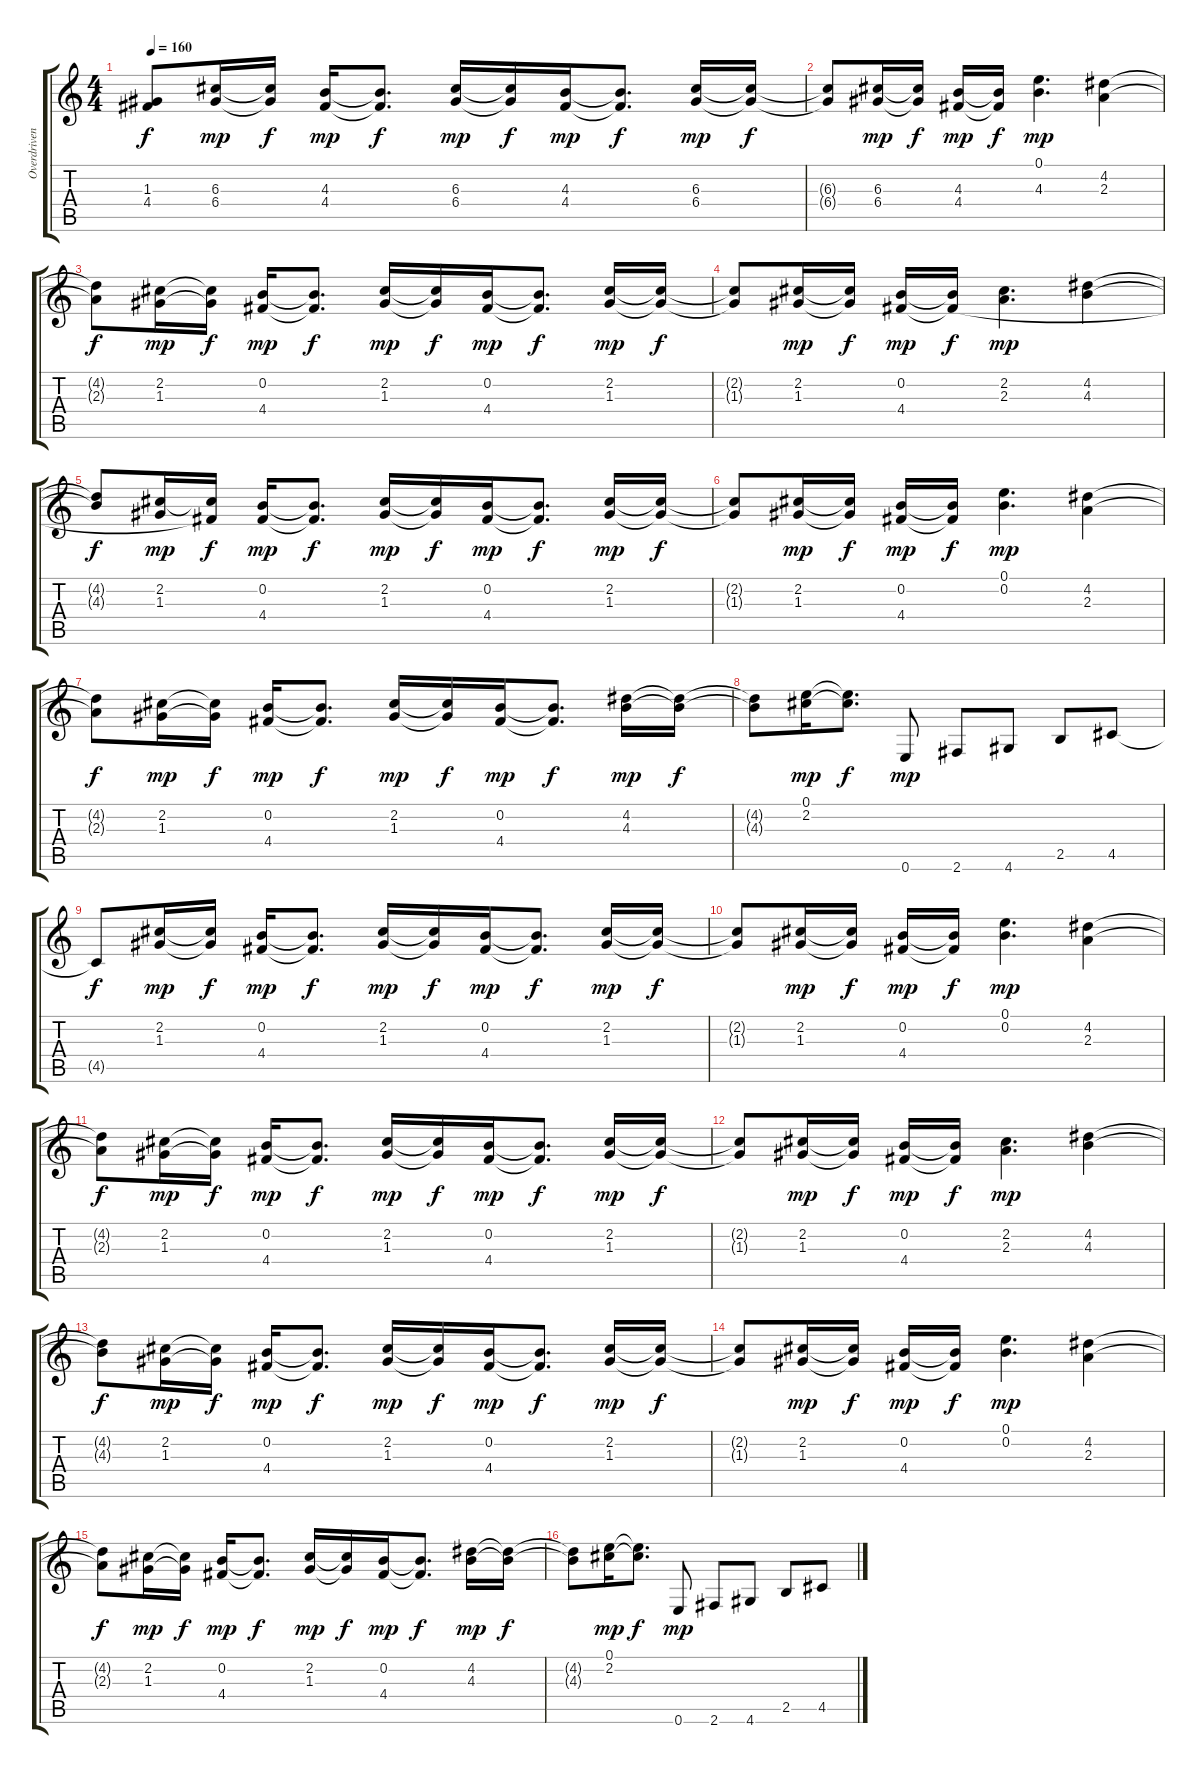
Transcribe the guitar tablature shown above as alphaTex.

\track ("Overdriven Guitar" "Overdriven") {instrument overdrivenguitar}
\staff {score tabs}
\tuning (E4 B3 G3 D3 A2 E2) {hide}
\ts (4 4)
\tempo 160
\clef g2
\ks c
(1.3{t} 4.4{t}).8{dy f} (6.3 6.4).16{dy mp volume 13} (6.3{t} 6.4{t}).16{dy f} (4.3 4.4).16{dy mp} (4.3{t} 4.4{t}).8{d dy f} (6.3 6.4).16{dy mp} (6.3{t} 6.4{t}).16{dy f} (4.3 4.4).16{dy mp} (4.3{t} 4.4{t}).8{d dy f} (6.3 6.4).16{dy mp} (6.3{t} 6.4{t}).16{dy f} |
(6.3{t} 6.4{t}).8 (6.3 6.4).16{dy mp} (6.3{t} 6.4{t}).16{dy f} (4.3 4.4).16{dy mp} (4.3{t} 4.4{t}).16{dy f} (0.1 4.3).4{d dy mp} (4.2 2.3).4 |
(4.2{t} 2.3{t}).8{dy f} (2.2 1.3).16{dy mp} (2.2{t} 1.3{t}).16{dy f} (0.2 4.4).16{dy mp} (0.2{t} 4.4{t}).8{d dy f} (2.2 1.3).16{dy mp} (2.2{t} 1.3{t}).16{dy f} (0.2 4.4).16{dy mp} (0.2{t} 4.4{t}).8{d dy f} (2.2 1.3).16{dy mp} (2.2{t} 1.3{t}).16{dy f} |
(2.2{t} 1.3{t}).8 (2.2 1.3).16{dy mp} (2.2{t} 1.3{t}).16{dy f} (0.2 4.4).16{dy mp} (0.2{t} 4.4{t}).16{dy f} (2.2 2.3).4{d dy mp} (4.2 4.3).4 |
(4.2{t} 4.3{t}).8{dy f} (2.2 1.3).16{dy mp} (2.2{t} 4.4{t}).16{dy f} (0.2 4.4).16{dy mp} (0.2{t} 4.4{t}).8{d dy f} (2.2 1.3).16{dy mp} (2.2{t} 1.3{t}).16{dy f} (0.2 4.4).16{dy mp} (0.2{t} 4.4{t}).8{d dy f} (2.2 1.3).16{dy mp} (2.2{t} 1.3{t}).16{dy f} |
(2.2{t} 1.3{t}).8 (2.2 1.3).16{dy mp} (2.2{t} 1.3{t}).16{dy f} (0.2 4.4).16{dy mp} (0.2{t} 4.4{t}).16{dy f} (0.1 0.2).4{d dy mp} (4.2 2.3).4 |
(4.2{t} 2.3{t}).8{dy f} (2.2 1.3).16{dy mp} (2.2{t} 1.3{t}).16{dy f} (0.2 4.4).16{dy mp} (0.2{t} 4.4{t}).8{d dy f} (2.2 1.3).16{dy mp} (2.2{t} 1.3{t}).16{dy f} (0.2 4.4).16{dy mp} (0.2{t} 4.4{t}).8{d dy f} (4.2 4.3).16{dy mp} (4.2{t} 4.3{t}).16{dy f} |
(4.2{t} 4.3{t}).8 (0.1 2.2).16{dy mp} (0.1{t} 2.2{t}).8{d dy f} 0.6.8{dy mp} 2.6.8 4.6.8 2.5.8 4.5.8 |
4.5{t}.8{dy f} (2.2 1.3).16{dy mp} (2.2{t} 1.3{t}).16{dy f} (0.2 4.4).16{dy mp} (0.2{t} 4.4{t}).8{d dy f} (2.2 1.3).16{dy mp} (2.2{t} 1.3{t}).16{dy f} (0.2 4.4).16{dy mp} (0.2{t} 4.4{t}).8{d dy f} (2.2 1.3).16{dy mp} (2.2{t} 1.3{t}).16{dy f} |
(2.2{t} 1.3{t}).8 (2.2 1.3).16{dy mp} (2.2{t} 1.3{t}).16{dy f} (0.2 4.4).16{dy mp} (0.2{t} 4.4{t}).16{dy f} (0.1 0.2).4{d dy mp} (4.2 2.3).4 |
(4.2{t} 2.3{t}).8{dy f} (2.2 1.3).16{dy mp} (2.2{t} 1.3{t}).16{dy f} (0.2 4.4).16{dy mp} (0.2{t} 4.4{t}).8{d dy f} (2.2 1.3).16{dy mp} (2.2{t} 1.3{t}).16{dy f} (0.2 4.4).16{dy mp} (0.2{t} 4.4{t}).8{d dy f} (2.2 1.3).16{dy mp} (2.2{t} 1.3{t}).16{dy f} |
(2.2{t} 1.3{t}).8 (2.2 1.3).16{dy mp} (2.2{t} 1.3{t}).16{dy f} (0.2 4.4).16{dy mp} (0.2{t} 4.4{t}).16{dy f} (2.2 2.3).4{d dy mp} (4.2 4.3).4 |
(4.2{t} 4.3{t}).8{dy f} (2.2 1.3).16{dy mp} (2.2{t} 1.3{t}).16{dy f} (0.2 4.4).16{dy mp} (0.2{t} 4.4{t}).8{d dy f} (2.2 1.3).16{dy mp} (2.2{t} 1.3{t}).16{dy f} (0.2 4.4).16{dy mp} (0.2{t} 4.4{t}).8{d dy f} (2.2 1.3).16{dy mp} (2.2{t} 1.3{t}).16{dy f} |
(2.2{t} 1.3{t}).8 (2.2 1.3).16{dy mp} (2.2{t} 1.3{t}).16{dy f} (0.2 4.4).16{dy mp} (0.2{t} 4.4{t}).16{dy f} (0.1 0.2).4{d dy mp} (4.2 2.3).4 |
(4.2{t} 2.3{t}).8{dy f} (2.2 1.3).16{dy mp} (2.2{t} 1.3{t}).16{dy f} (0.2 4.4).16{dy mp} (0.2{t} 4.4{t}).8{d dy f} (2.2 1.3).16{dy mp} (2.2{t} 1.3{t}).16{dy f} (0.2 4.4).16{dy mp} (0.2{t} 4.4{t}).8{d dy f} (4.2 4.3).16{dy mp} (4.2{t} 4.3{t}).16{dy f} |
(4.2{t} 4.3{t}).8 (0.1 2.2).16{dy mp} (0.1{t} 2.2{t}).8{d dy f} 0.6.8{dy mp} 2.6.8 4.6.8 2.5.8 4.5.8
